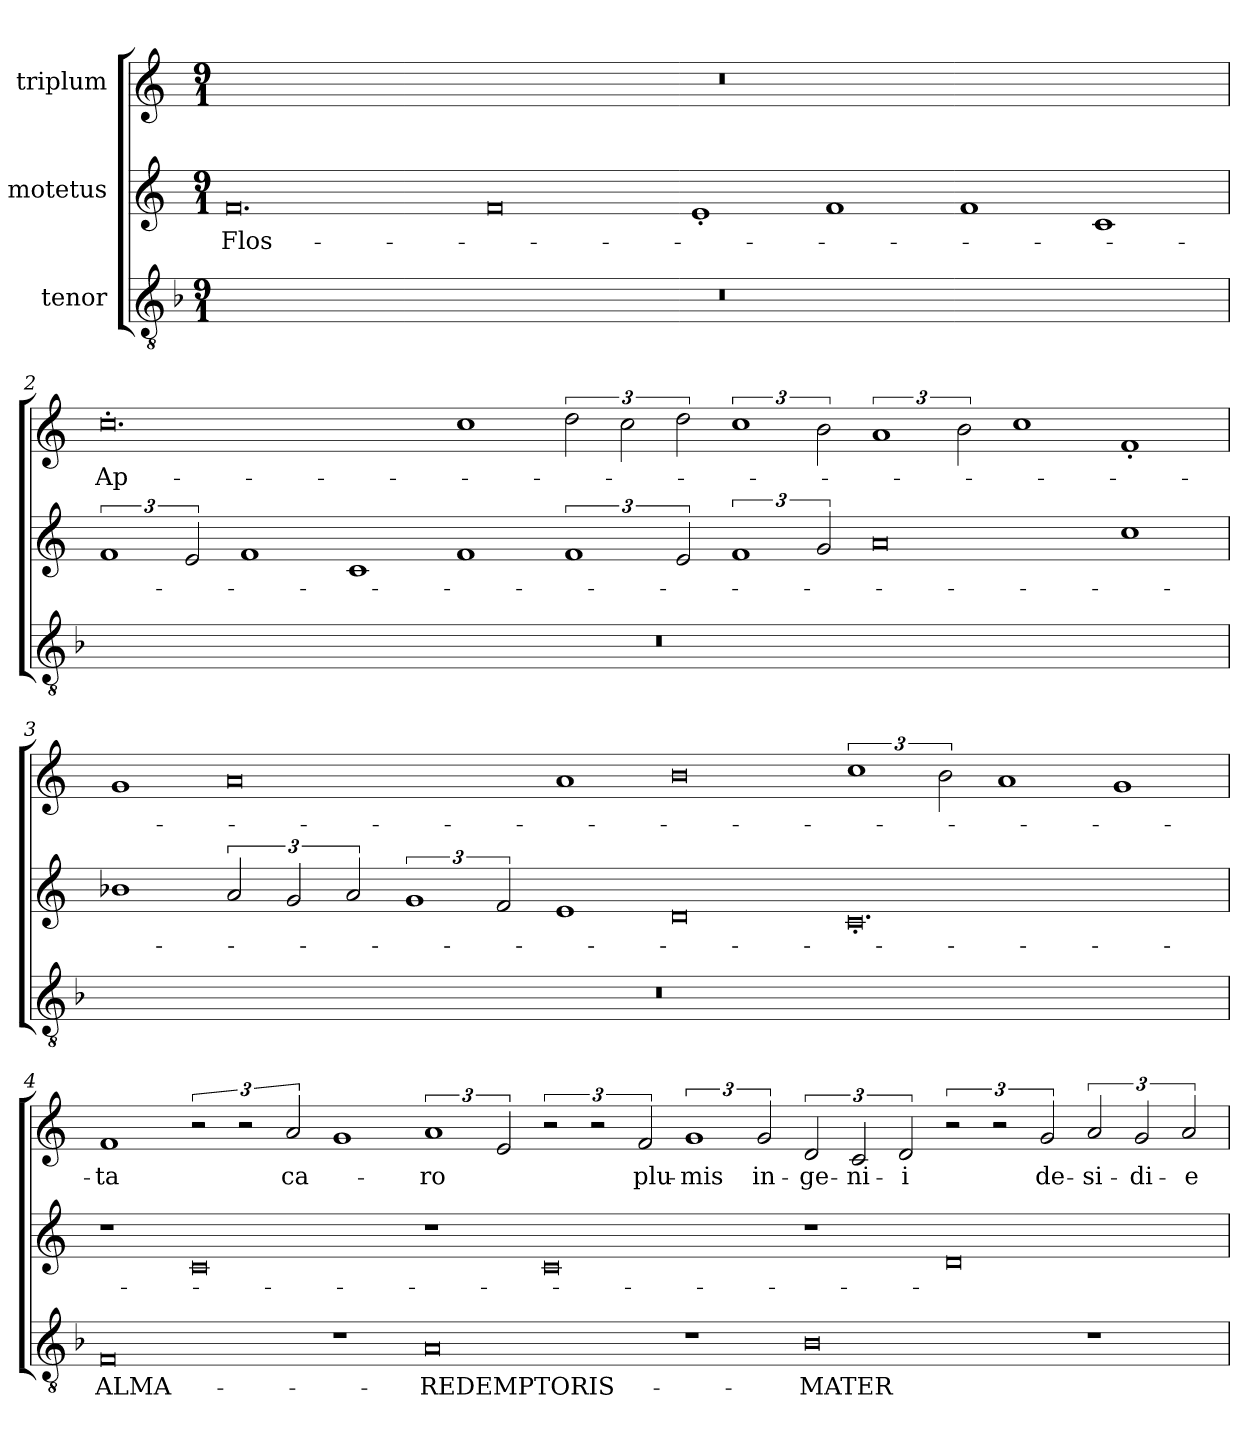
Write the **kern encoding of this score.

**kern	**text	**kern	**text	**kern	**text
*part3	*part3	*part2	*part2	*part1	*part1
*staff3	*staff3	*staff2	*staff2	*staff1	*staff1
*I"tenor	*	*I"motetus	*	*I"triplum	*
*clefGv2	*	*clefG2	*	*clefG2	*
*k[b-]	*	*k[]	*	*k[]	*
*F:	*	*C:	*	*C:	*
*M9/1	*	*M9/1	*	*M9/1	*
=1	=1	=1	=1	=1	=1
1%9r	.	0.f/	Flos-	1%9r	.
.	.	0f/	.	.	.
.	.	1e'/	.	.	.
.	.	1f/	.	.	.
.	.	1f/	.	.	.
.	.	1c/	.	.	.
=2	=2	=2	=2	=2	=2
1%9r	.	3%2f/	.	0.cc'\	Ap-
.	.	3e/	.	.	.
.	.	1f/	.	.	.
.	.	1c/	.	.	.
.	.	1f/	.	1cc\	.
.	.	3%2f/	.	3dd\	.
.	.	.	.	3cc\	.
.	.	3e/	.	3dd\	.
.	.	3%2f/	.	3%2cc\	.
.	.	3g/	.	3b\	.
.	.	0a/	.	3%2a/	.
.	.	.	.	3b\	.
.	.	.	.	1cc\	.
.	.	1cc\	.	1f'/	.
=3	=3	=3	=3	=3	=3
1%9r	.	1b-X\	.	1g/	.
.	.	3a/	.	0a/	.
.	.	3g/	.	.	.
.	.	3a/	.	.	.
.	.	3%2g/	.	.	.
.	.	3f/	.	.	.
.	.	1e/	.	1a/	.
.	.	0d/	.	0b\	.
.	.	0.c'/	.	3%2cc\	.
.	.	.	.	3b\	.
.	.	.	.	1a/	.
.	.	.	.	1g/	.
=4	=4	=4	=4	=4	=4
0F/	ALMA-	1r	.	1f/	-ta
.	.	0c/	.	3r	.
.	.	.	.	3r	.
.	.	.	.	3a/	ca-
1r	.	.	.	1g/	.
0A/	REDEMPTORIS-	1r	.	3%2a/	-ro
.	.	.	.	3e/	.
.	.	0c/	.	3r	.
.	.	.	.	3r	.
.	.	.	.	3f/	plu-
1r	.	.	.	3%2g/	-mis
.	.	.	.	3g/	in-
0B-\	MATER-	1r	.	3d/	-ge-
.	.	.	.	3c/	-ni-
.	.	.	.	3d/	-i
.	.	0d/	.	3r	.
.	.	.	.	3r	.
.	.	.	.	3g/	de-
1r	.	.	.	3a/	-si-
.	.	.	.	3g/	-di-
.	.	.	.	3a/	-e
=	=	=	=	=	=
*-	*-	*-	*-	*-	*-
